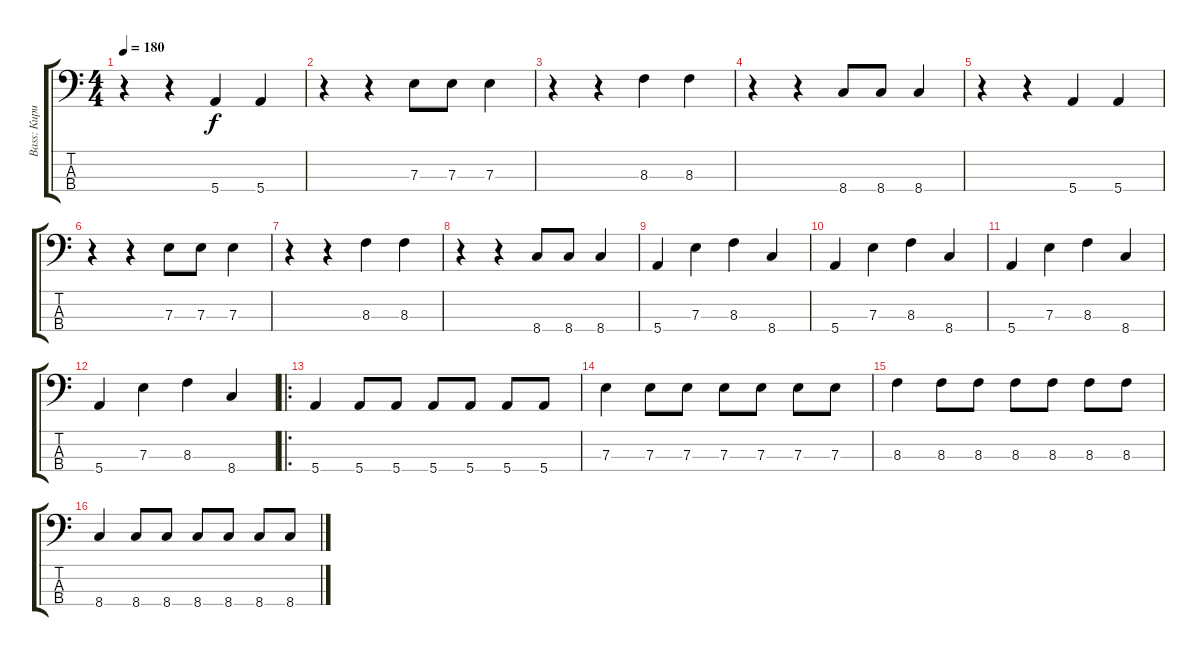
\track ("Bass: Кирилл" "Bass: Кири") {instrument electricbasspick}
\staff {score tabs}
\tuning (G2 D2 A1 E1) {hide}
\ts (4 4)
\tempo 180
\clef f4
\ks c
r.4{dy f} r.4 5.4.4 5.4.4 |
r.4 r.4 7.3.8 7.3.8 7.3.4 |
r.4 r.4 8.3.4 8.3.4 |
r.4 r.4 8.4.8 8.4.8 8.4.4 |
r.4 r.4 5.4.4 5.4.4 |
r.4 r.4 7.3.8 7.3.8 7.3.4 |
r.4 r.4 8.3.4 8.3.4 |
r.4 r.4 8.4.8 8.4.8 8.4.4 |
5.4.4 7.3.4 8.3.4 8.4.4 |
5.4.4 7.3.4 8.3.4 8.4.4 |
5.4.4 7.3.4 8.3.4 8.4.4 |
5.4.4 7.3.4 8.3.4 8.4.4 |
\ro
5.4.4 5.4.8 5.4.8 5.4.8 5.4.8 5.4.8 5.4.8 |
7.3.4 7.3.8 7.3.8 7.3.8 7.3.8 7.3.8 7.3.8 |
8.3.4 8.3.8 8.3.8 8.3.8 8.3.8 8.3.8 8.3.8 |
8.4.4 8.4.8 8.4.8 8.4.8 8.4.8 8.4.8 8.4.8
